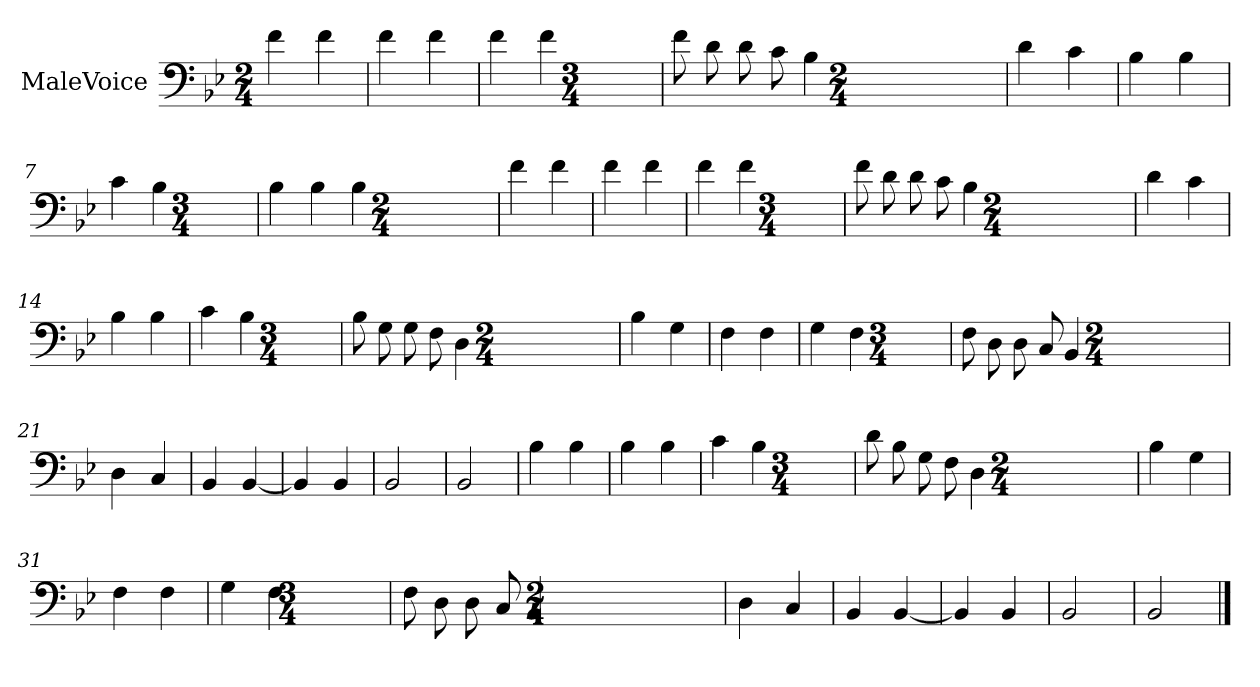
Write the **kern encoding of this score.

**kern
*part1
*staff1
*I"MaleVoice
*clefF4
*k[b-e-]
*M2/4
*MM104
=1
4f
4f
=2
4f
4f
=3
4f
4f
*M3/4
=4
8f
8d
8d
8c
4B-
*M2/4
=5
4d
4c
=6
4B-
4B-
=7
4c
4B-
*M3/4
=8
4B-
4B-
4B-
*M2/4
=9
4f
4f
=10
4f
4f
=11
4f
4f
*M3/4
=12
8f
8d
8d
8c
4B-
*M2/4
=13
4d
4c
=14
4B-
4B-
=15
4c
4B-
*M3/4
=16
8B-
8G
8G
8F
4D
*M2/4
=17
4B-
4G
=18
4F
4F
=19
4G
4F
*M3/4
=20
8F
8D
8D
8C
4BB-
*M2/4
=21
4D
4C
=22
4BB-
[4BB-
=23
4BB-]
4BB-
=24
2BB-
=25
2BB-
=26
4B-
4B-
=27
4B-
4B-
=28
4c
4B-
*M3/4
=29
8d
8B-
8G
8F
4D
*M2/4
=30
4B-
4G
=31
4F
4F
=32
4G
4F
*M3/4
=33
8F
8D
8D
8C
4BB-
*M2/4
=34
4D
4C
=35
4BB-
[4BB-
=36
4BB-]
4BB-
=37
2BB-
=38
2BB-
==
*-
